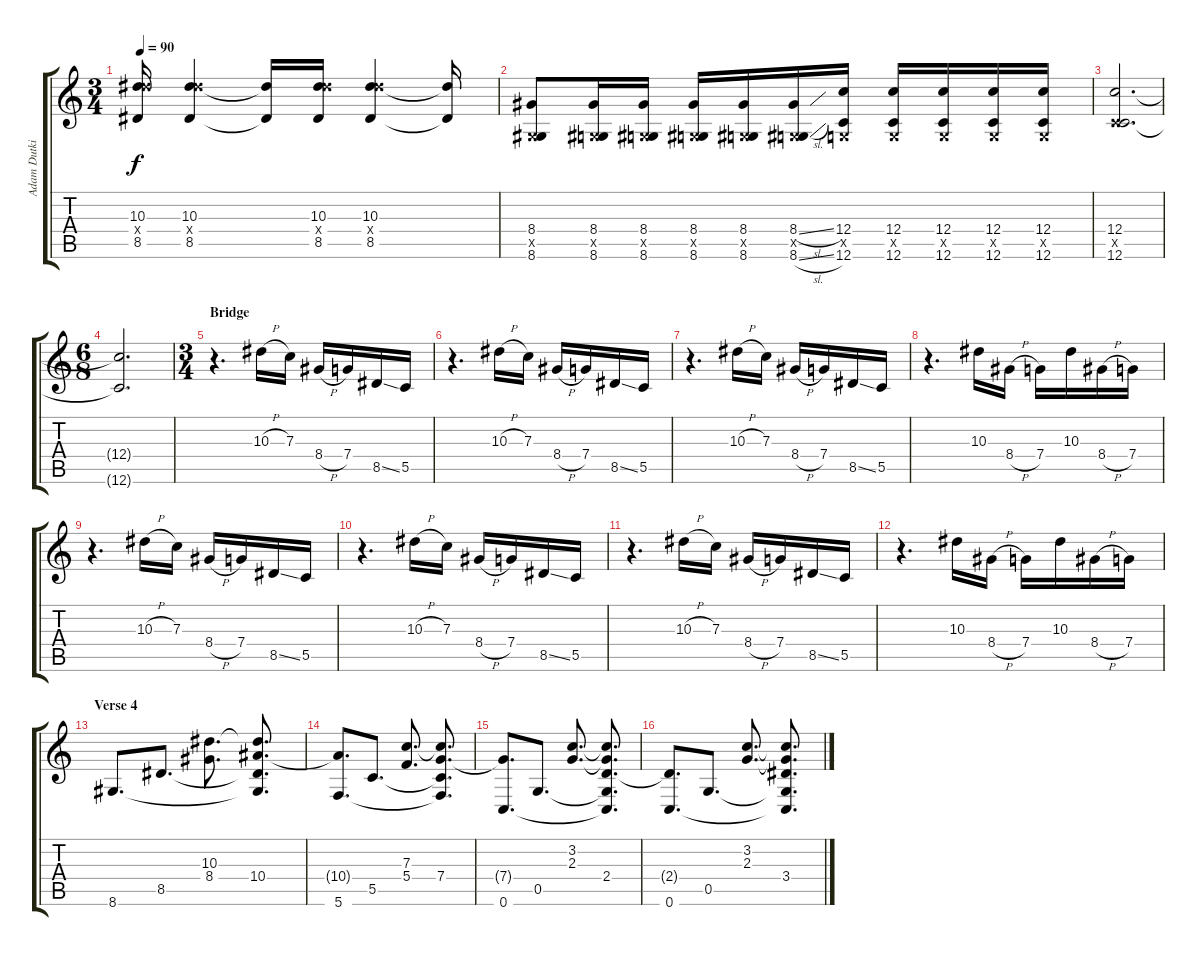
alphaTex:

\track ("Adam Dutkiewicz" "Adam Dutki") {instrument distortionguitar}
\staff {score tabs}
\tuning (D4 A3 F3 C3 G2 C2) {hide}
\ts (3 4)
\tempo 90
\clef g2
\ks c
(10.3 15.4{x} 8.5).16{dy f} (10.3 15.4{x} 8.5).4 (10.3{t} 8.5{t}).16 (10.3 15.4{x} 8.5).16 (10.3 15.4{x} 8.5).4 (10.3{t} 8.5{t}).16 |
(8.4 0.5{x} 8.6).8 (8.4 0.5{x} 8.6).16 (8.4 0.5{x} 8.6).16 (8.4 0.5{x} 8.6).16 (8.4 0.5{x} 8.6).16 (8.4{sl} 0.5{x} 8.6{sl}).16 (12.4 0.5{x} 12.6).16 (12.4 0.5{x} 12.6).16 (12.4 0.5{x} 12.6).16 (12.4 0.5{x} 12.6).16 (12.4 0.5{x} 12.6).16 |
(12.4 5.5{x} 12.6).2{d} |
\ts (6 8)
(12.4{t} 12.6{t}).2{d} |
\ts (3 4)
\section ("" "Bridge")
r.4{d instrument distortionguitar} 10.3{h}.16 7.3.16 8.4{h}.16 7.4.16 8.5{ss}.16 5.5.16 |
r.4{d} 10.3{h}.16 7.3.16 8.4{h}.16 7.4.16 8.5{ss}.16 5.5.16 |
r.4{d} 10.3{h}.16 7.3.16 8.4{h}.16 7.4.16 8.5{ss}.16 5.5.16 |
r.4{d} 10.3.16 8.4{h}.16 7.4.16 10.3.16 8.4{h}.16 7.4.16 |
r.4{d} 10.3{h}.16 7.3.16 8.4{h}.16 7.4.16 8.5{ss}.16 5.5.16 |
r.4{d} 10.3{h}.16 7.3.16 8.4{h}.16 7.4.16 8.5{ss}.16 5.5.16 |
r.4{d} 10.3{h}.16 7.3.16 8.4{h}.16 7.4.16 8.5{ss}.16 5.5.16 |
r.4{d} 10.3.16 8.4{h}.16 7.4.16 10.3.16 8.4{h}.16 7.4.16 |
\section ("" "Verse 4")
8.6.8{d} 8.5.8{d} (10.3 8.4).8{d} (10.3{t} 10.4 8.5{t} 8.6{t}).8{d} |
(10.4{t} 5.6).8{d} 5.5.8{d} (7.3 5.4).8{d} (7.3{t} 7.4 5.5{t} 5.6{t}).8{d} |
(7.4{t} 0.6).8{d} 0.5.8{d} (3.2 2.3).8{d} (3.2{t} 2.3{t} 2.4 0.5{t} 0.6{t}).8{d} |
(2.4{t} 0.6).8{d} 0.5.8{d} (3.2 2.3).8{d} (3.2{t} 2.3{t} 3.4 0.5{t} 0.6{t}).8{d}
